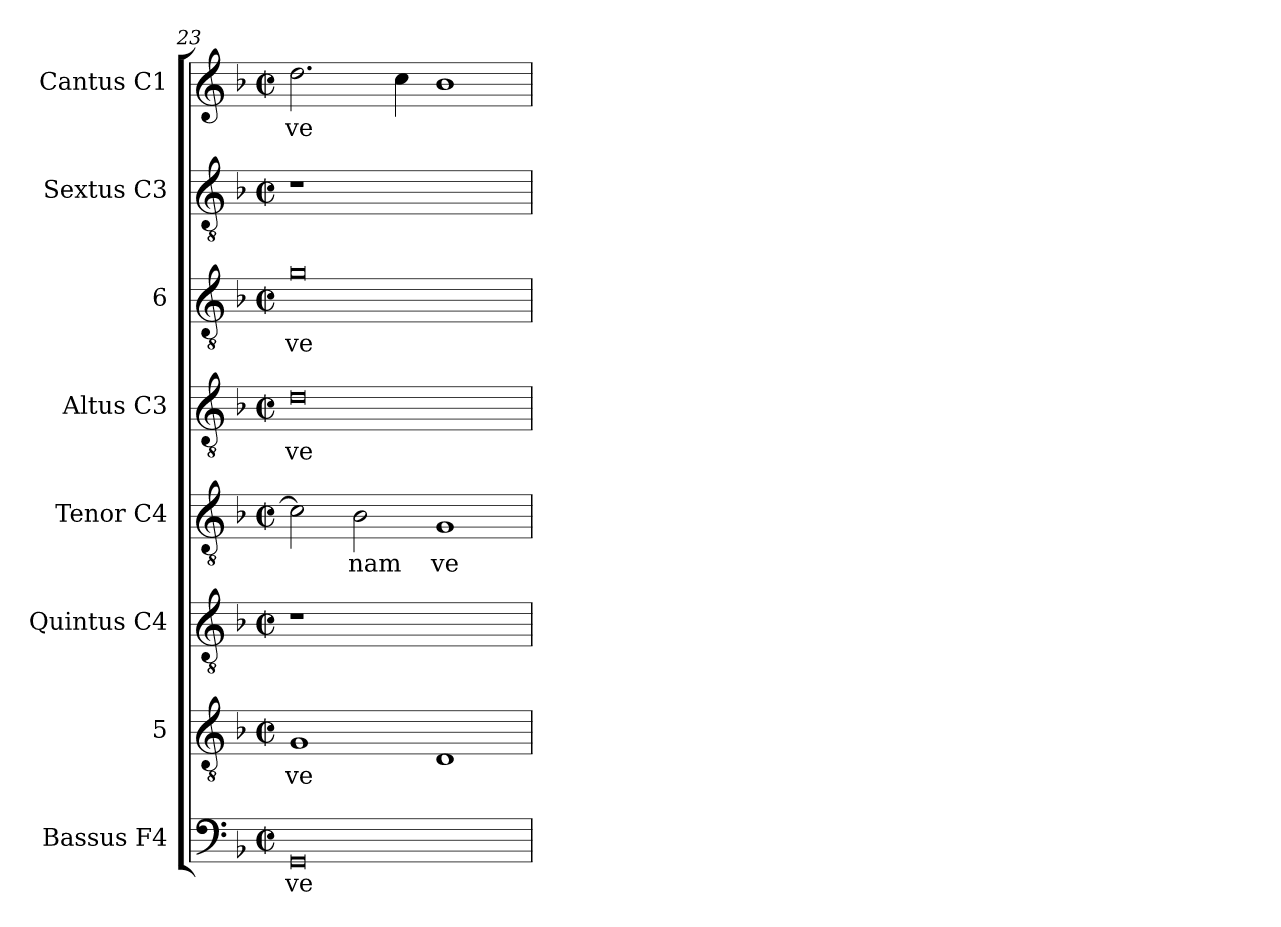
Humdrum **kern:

**kern	**text	**kern	**text	**kern	**kern	**text	**kern	**text	**kern	**text	**kern	**kern	**text
*part8	*part8	*part7	*part7	*part6	*part5	*part5	*part4	*part4	*part3	*part3	*part2	*part1	*part1
*staff8	*staff8	*staff7	*staff7	*staff6	*staff5	*staff5	*staff4	*staff4	*staff3	*staff3	*staff2	*staff1	*staff1
*I"Bassus  F4	*	*I"5	*	*I"Quintus  C4	*I"Tenor  C4	*	*I"Altus  C3	*	*I"6	*	*I"Sextus  C3	*I"Cantus  C1	*
*I'B	*	*	*	*	*I'T	*	*I'A	*	*	*	*	*I'C	*
*clefF4	*	*clefGv2	*	*clefGv2	*clefGv2	*	*clefGv2	*	*clefGv2	*	*clefGv2	*clefG2	*
*k[b-]	*	*k[b-]	*	*k[b-]	*k[b-]	*	*k[b-]	*	*k[b-]	*	*k[b-]	*k[b-]	*
*F:	*	*F:	*	*F:	*F:	*	*F:	*	*F:	*	*F:	*F:	*
*M2/2	*	*M2/2	*	*M2/2	*M2/2	*	*M2/2	*	*M2/2	*	*M2/2	*M2/2	*
*met(c|)	*	*met(c|)	*	*met(c|)	*met(c|)	*	*met(c|)	*	*met(c|)	*	*met(c|)	*met(c|)	*
=23	=23	=23	=23	=23	=23	=23	=23	=23	=23	=23	=23	=23	=23
!	!LO:LY:b:cj	!	!LO:LY:b:cj	!	!	!LO:LY:b:cj	!	!LO:LY:b:cj	!	!LO:LY:b	!	!	!LO:LY:b:cj
0GG	ve-	1G	ve-	1r	2c\]	--	0d	ve-	0g	ve-	1r	2.dd\	ve-
!	!	!	!	!	!	!LO:LY:b:cj	!	!	!	!	!	!	!
.	.	.	.	.	2B-\	-nam	.	.	.	.	.	.	.
!	!	!	!	!	!	!	!	!	!	!	!	!	!LO:LY:b:cj
.	.	.	.	.	.	.	.	.	.	.	.	4cc\	--
!	!	!	!LO:LY:b:cj	!	!	!LO:LY:b:cj	!	!	!	!	!	!	!LO:LY:b:cj
.	.	1D	--	1ryy	1G	ve-	.	.	.	.	1ryy	1b-	--
=	=	=	=	=	=	=	=	=	=	=	=	=	=
*-	*-	*-	*-	*-	*-	*-	*-	*-	*-	*-	*-	*-	*-
